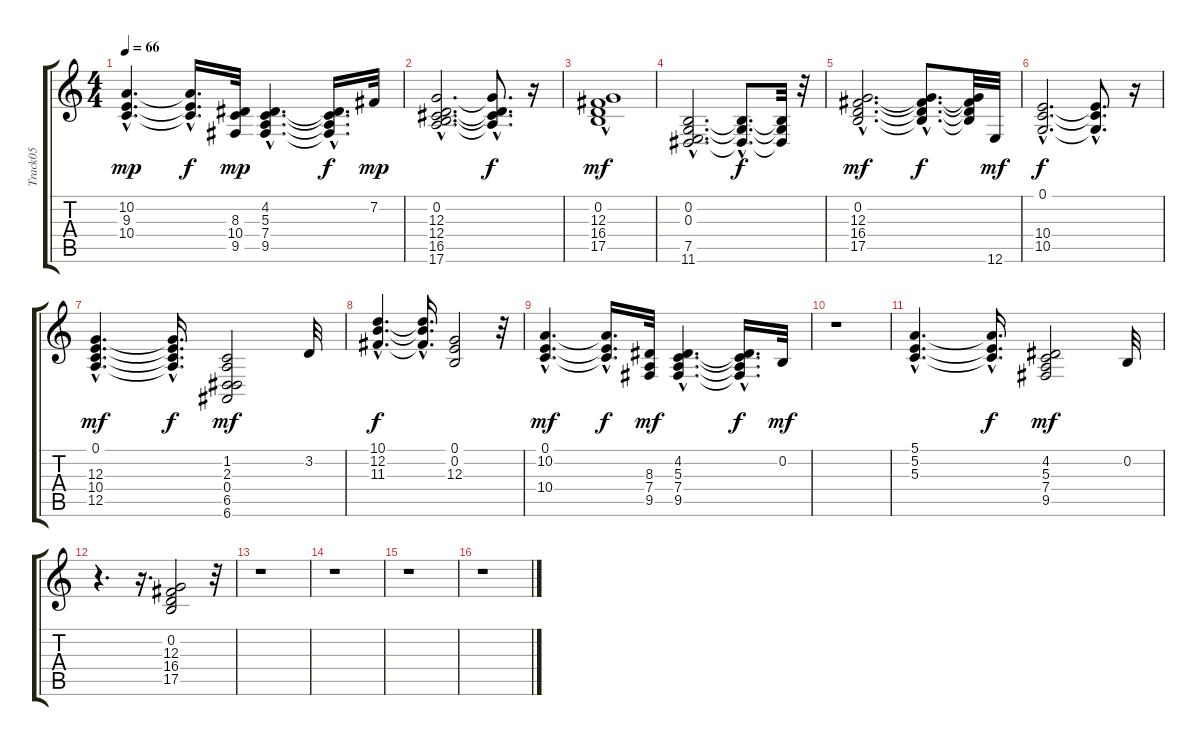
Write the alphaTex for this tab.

\track ("Track05" "Track05") {instrument acousticgrandpiano}
\staff {score tabs}
\tuning (E4 B3 G3 D3 A2 E2) {hide}
\ts (4 4)
\tempo 66
\clef g2
\ks c
(10.2{hac} 9.3{hac} 10.4{hac}).4{d dy mp} (10.2{hac t} 9.3{hac t} 10.4{hac t}).16{d dy f} (8.3 10.4 9.5).32{dy mp} (4.2{hac} 5.3{hac} 7.4{hac} 9.5{hac}).4{d} (4.2{hac t} 5.3{t} 7.4{hac t} 9.5{t}).16{d dy f} 7.2.32{dy mp} |
(0.2 12.3{hac} 12.4{hac} 16.5{hac} 17.6{hac}).2{d} (12.3{hac t} 12.4{hac t} 16.5{hac t} 17.6{hac t}).8{d dy f} r.16 |
(0.2 12.3{hac} 16.4{hac} 17.5{hac}).1{dy mf} |
(0.2{hac} 0.3{hac} 7.5 11.6{hac}).2{d} (0.2{hac t} 0.3{hac t} 11.6{hac t}).8{d dy f} (0.2{t} 0.3{t} 11.6{t}).32 r.32 |
(0.2{hac} 12.3{hac} 16.4{hac} 17.5{hac}).2{d dy mf} (0.2{hac t} 12.3{hac t} 16.4{hac t} 17.5{hac t}).8{d dy f} (0.2{t} 12.3{t} 16.4{t} 17.5{t}).32 12.6.32{dy mf} |
(0.1{hac} 10.4{hac} 10.5{hac}).2{d dy f} (0.1{hac t} 10.4{hac t} 10.5{hac t}).8{d} r.16 |
(0.1{hac} 12.3{hac} 10.4{hac} 12.5{hac}).4{d dy mf} (0.1{hac t} 12.3{hac t} 10.4{hac t} 12.5{hac t}).16{d dy f} (1.2 2.3 0.4 6.5 6.6).2{dy mf} 3.2.32 |
(10.1{hac} 12.2{hac} 11.3{hac}).4{d dy f} (10.1{hac t} 12.2{hac t} 11.3{hac t}).16{d} (0.1 0.2 12.3).2 r.32 |
(0.1{hac} 10.2{hac} 10.4{hac}).4{d dy mf} (0.1{hac t} 10.2{hac t} 10.4{hac t}).16{d dy f} (8.3 7.4 9.5).32{dy mf} (4.2{hac} 5.3{hac} 7.4{hac} 9.5{hac}).4{d} (4.2{hac t} 5.3{t} 7.4{hac t} 9.5{t}).16{d dy f} 0.2.32{dy mf} |
r.1 |
(5.1{hac} 5.2{hac} 5.3{hac}).4{d} (5.1{hac t} 5.2{hac t} 5.3{hac t}).16{d dy f} (4.2 5.3 7.4 9.5).2{dy mf} 0.2.32 |
r.4{d} r.16{d} (0.2 12.3 16.4 17.5).2 r.32 |
r.1 |
r.1 |
r.1 |
r.1
